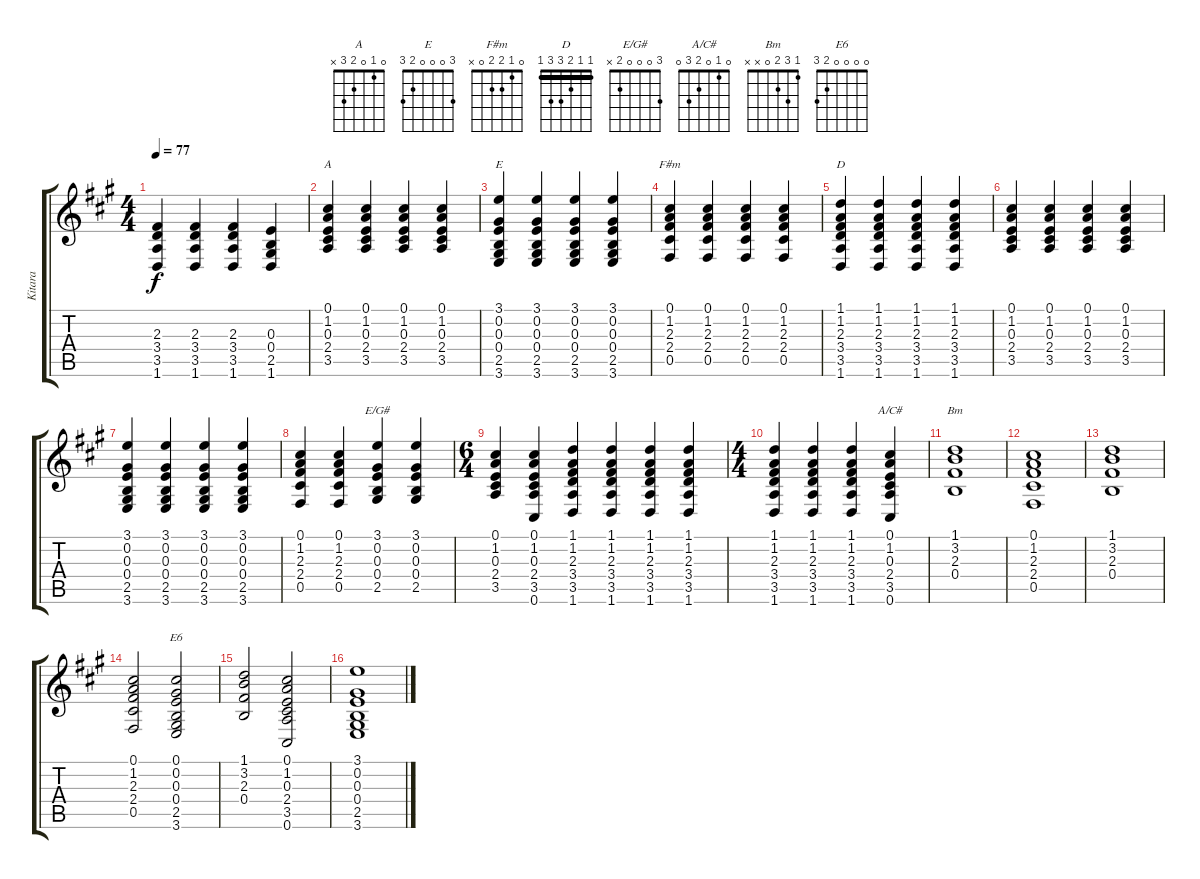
\track ("Kitara" "Kitara") {instrument acousticguitarsteel}
\staff {score tabs}
\tuning (Db4 Ab3 E3 B2 Gb2 Db2) {hide}
\chord ("A" 0 1 0 2 3 x)
\chord ("E" 3 0 0 0 2 3)
\chord ("F#m" 0 1 2 2 0 x)
\chord ("D" 1 1 2 3 3 1) {barre 1}
\chord ("E/G#" 3 0 0 0 2 x)
\chord ("A/C#" 0 1 0 2 3 0)
\chord ("Bm" 1 3 2 0 x x)
\chord ("E6" 0 0 0 0 2 3)
\ts (4 4)
\tempo 77
\clef g2
\ks f#minor
(2.3 3.4 3.5 1.6).4{dy f} (2.3 3.4 3.5 1.6).4 (2.3 3.4 3.5 1.6).4 (0.3 0.4 2.5 1.6).4 |
(0.1 1.2 0.3 2.4 3.5).4{ch "A"} (0.1 1.2 0.3 2.4 3.5).4 (0.1 1.2 0.3 2.4 3.5).4 (0.1 1.2 0.3 2.4 3.5).4 |
(3.1 0.2 0.3 0.4 2.5 3.6).4{ch "E"} (3.1 0.2 0.3 0.4 2.5 3.6).4 (3.1 0.2 0.3 0.4 2.5 3.6).4 (3.1 0.2 0.3 0.4 2.5 3.6).4 |
(0.1 1.2 2.3 2.4 0.5).4{ch "F#m"} (0.1 1.2 2.3 2.4 0.5).4 (0.1 1.2 2.3 2.4 0.5).4 (0.1 1.2 2.3 2.4 0.5).4 |
(1.1 1.2 2.3 3.4 3.5 1.6).4{ch "D"} (1.1 1.2 2.3 3.4 3.5 1.6).4 (1.1 1.2 2.3 3.4 3.5 1.6).4 (1.1 1.2 2.3 3.4 3.5 1.6).4 |
(0.1 1.2 0.3 2.4 3.5).4 (0.1 1.2 0.3 2.4 3.5).4 (0.1 1.2 0.3 2.4 3.5).4 (0.1 1.2 0.3 2.4 3.5).4 |
(3.1 0.2 0.3 0.4 2.5 3.6).4 (3.1 0.2 0.3 0.4 2.5 3.6).4 (3.1 0.2 0.3 0.4 2.5 3.6).4 (3.1 0.2 0.3 0.4 2.5 3.6).4 |
(0.1 1.2 2.3 2.4 0.5).4 (0.1 1.2 2.3 2.4 0.5).4 (3.1 0.2 0.3 0.4 2.5).4{ch "E/G#"} (3.1 0.2 0.3 0.4 2.5).4 |
\ts (6 4)
(0.1 1.2 0.3 2.4 3.5).4 (0.1 1.2 0.3 2.4 3.5 0.6).4 (1.1 1.2 2.3 3.4 3.5 1.6).4 (1.1 1.2 2.3 3.4 3.5 1.6).4 (1.1 1.2 2.3 3.4 3.5 1.6).4 (1.1 1.2 2.3 3.4 3.5 1.6).4 |
\ts (4 4)
(1.1 1.2 2.3 3.4 3.5 1.6).4 (1.1 1.2 2.3 3.4 3.5 1.6).4 (1.1 1.2 2.3 3.4 3.5 1.6).4 (0.1 1.2 0.3 2.4 3.5 0.6).4{ch "A/C#"} |
(1.1 3.2 2.3 0.4).1{ch "Bm"} |
(0.1 1.2 2.3 2.4 0.5).1 |
(1.1 3.2 2.3 0.4).1 |
(0.1 1.2 2.3 2.4 0.5).2 (0.1 0.2 0.3 0.4 2.5 3.6).2{ch "E6"} |
(1.1 3.2 2.3 0.4).2 (0.1 1.2 0.3 2.4 3.5 0.6).2 |
(3.1 0.2 0.3 0.4 2.5 3.6).1
